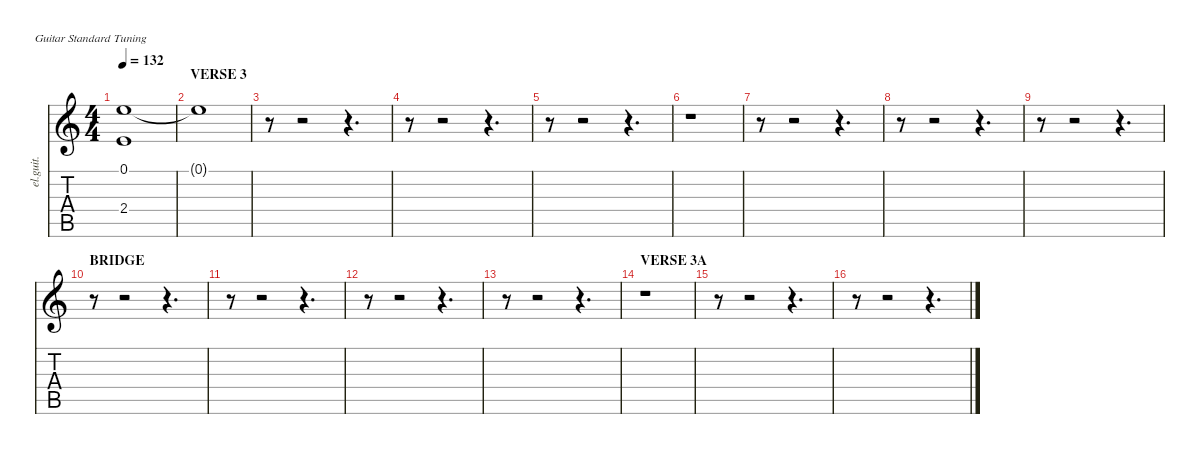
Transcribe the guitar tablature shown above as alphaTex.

\defaultSystemsLayout 4
\hideDynamics
\bracketExtendMode nobrackets
\otherSystemsTrackNameOrientation horizontal
\track ("Gtr.2 (Doubled)" "el.guit.") {instrument electricguitarclean}
\staff {score tabs}
\tuning (E4 B3 G3 D3 A2 E2)
\ts (4 4)
\tempo 132
\clef g2
\ks c
(2.4 0.1{t}).1{dy ff beam Up} |
\section ("" "VERSE 3")
0.1{t}.1{dy f beam Down} |
r.8{beam Down} r.2{beam Down} r.4{d beam Down} |
r.8{beam Down} r.2{beam Down} r.4{d beam Down} |
r.8{beam Down} r.2{beam Down} r.4{d beam Down} |
r.1{beam Down} |
r.8{beam Down} r.2{beam Down} r.4{d beam Down} |
r.8{beam Down} r.2{beam Down} r.4{d beam Down} |
r.8{beam Down} r.2{beam Down} r.4{d beam Down} |
\section ("" "BRIDGE")
r.8{beam Down} r.2{beam Down} r.4{d beam Down} |
r.8{beam Down} r.2{beam Down} r.4{d beam Down} |
r.8{beam Down} r.2{beam Down} r.4{d beam Down} |
r.8{beam Down} r.2{beam Down} r.4{d beam Down} |
\section ("" "VERSE 3A")
r.1{beam Down} |
r.8{beam Down} r.2{beam Down} r.4{d beam Down} |
r.8{beam Down} r.2{beam Down} r.4{d beam Down}
